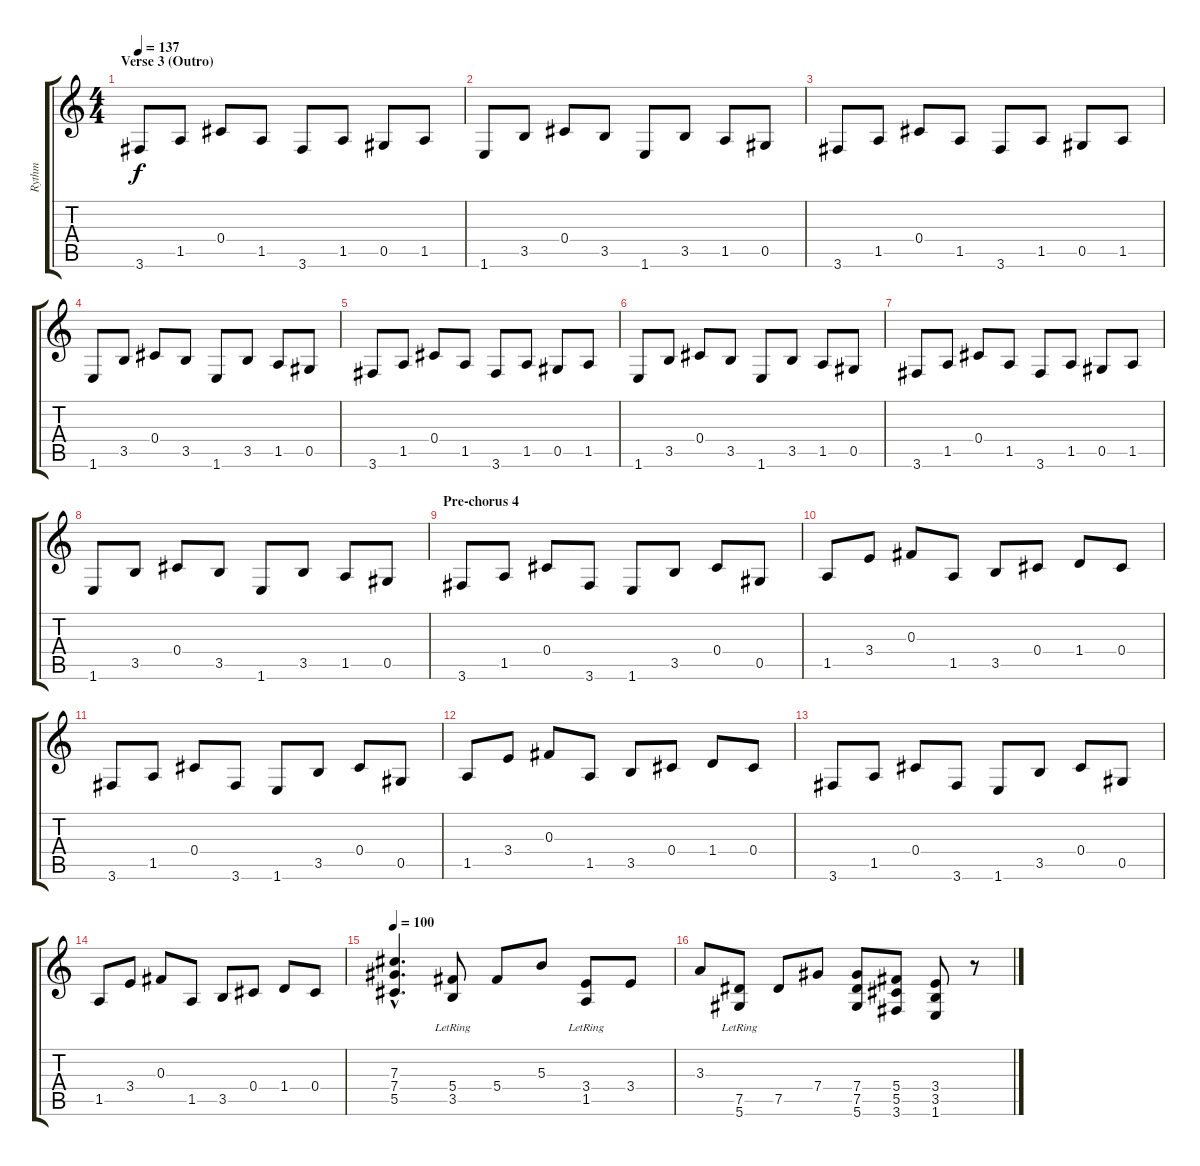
\track ("Rythm" "Rythm") {instrument electricguitarclean}
\staff {score tabs}
\tuning (Eb4 Bb3 Gb3 Db3 Ab2 Eb2) {hide}
\ts (4 4)
\section ("" "Verse 3 (Outro)")
\tempo 137
\clef g2
\ks c
3.6.8{dy f} 1.5.8 0.4.8 1.5.8 3.6.8 1.5.8 0.5.8 1.5.8 |
1.6.8 3.5.8 0.4.8 3.5.8 1.6.8 3.5.8 1.5.8 0.5.8 |
3.6.8 1.5.8 0.4.8 1.5.8 3.6.8 1.5.8 0.5.8 1.5.8 |
1.6.8 3.5.8 0.4.8 3.5.8 1.6.8 3.5.8 1.5.8 0.5.8 |
3.6.8 1.5.8 0.4.8 1.5.8 3.6.8 1.5.8 0.5.8 1.5.8 |
1.6.8 3.5.8 0.4.8 3.5.8 1.6.8 3.5.8 1.5.8 0.5.8 |
3.6.8 1.5.8 0.4.8 1.5.8 3.6.8 1.5.8 0.5.8 1.5.8 |
1.6.8 3.5.8 0.4.8 3.5.8 1.6.8 3.5.8 1.5.8 0.5.8 |
\section ("" "Pre-chorus 4")
3.6.8 1.5.8 0.4.8 3.6.8 1.6.8 3.5.8 0.4.8 0.5.8 |
1.5.8 3.4.8 0.3.8 1.5.8 3.5.8 0.4.8 1.4.8 0.4.8 |
3.6.8 1.5.8 0.4.8 3.6.8 1.6.8 3.5.8 0.4.8 0.5.8 |
1.5.8 3.4.8 0.3.8 1.5.8 3.5.8 0.4.8 1.4.8 0.4.8 |
3.6.8 1.5.8 0.4.8 3.6.8 1.6.8 3.5.8 0.4.8 0.5.8 |
1.5.8 3.4.8 0.3.8 1.5.8 3.5.8 0.4.8 1.4.8 0.4.8 |
\tempo 100
(7.3{hac} 7.4{hac} 5.5{hac}).4{d} (5.4{lr} 3.5{lr}).8 5.4.8 5.3.8 (3.4{lr} 1.5{lr}).8 3.4.8 |
3.3.8 (7.5{lr} 5.6{lr}).8 7.5.8 7.4.8 (7.4 7.5 5.6).8 (5.4 5.5 3.6).8 (3.4 3.5 1.6).8 r.8
